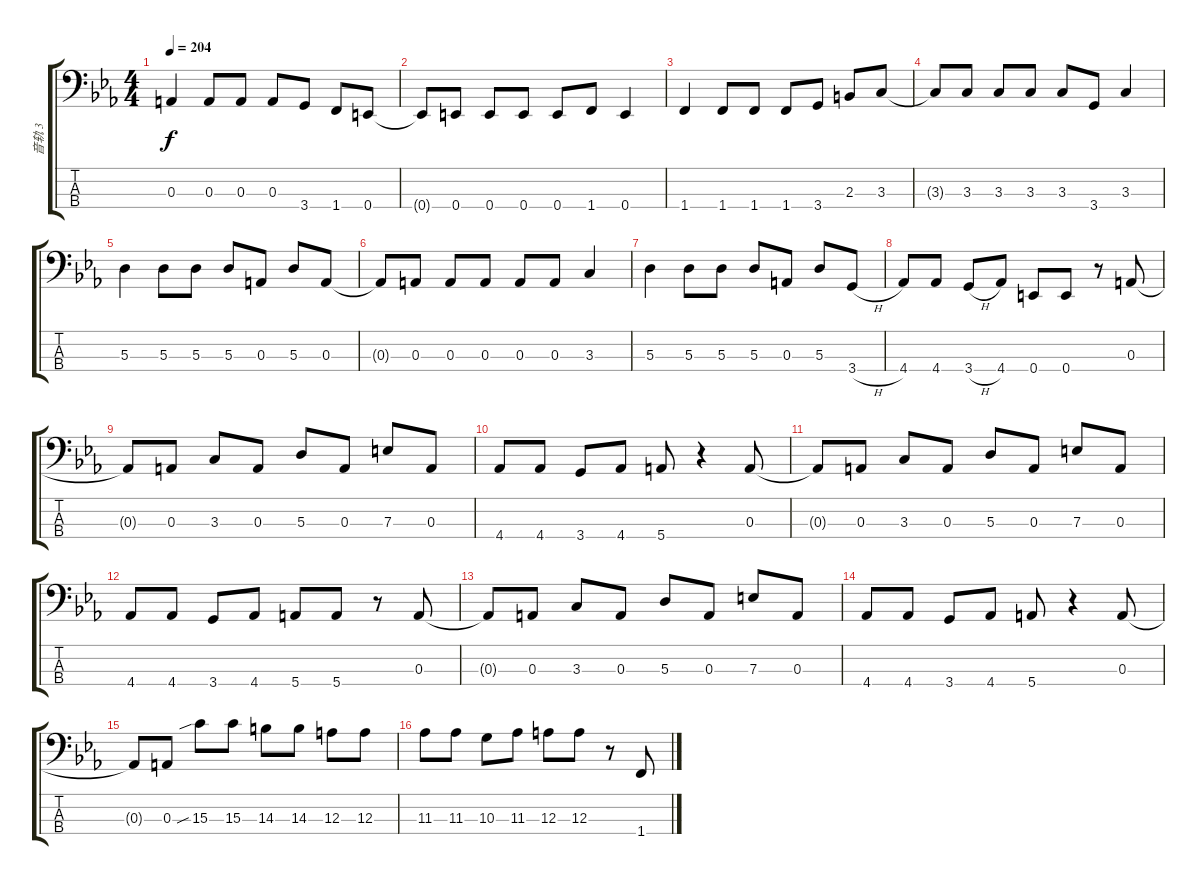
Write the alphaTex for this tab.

\track ("音轨 3" "音轨 3") {instrument electricbassfinger}
\staff {score tabs}
\tuning (G2 D2 A1 E1) {hide}
\ts (4 4)
\tempo 204
\clef f4
\ks eb
0.3.4{dy f} 0.3.8 0.3.8 0.3.8 3.4.8 1.4.8 0.4.8 |
0.4{t}.8 0.4.8 0.4.8 0.4.8 0.4.8 1.4.8 0.4.4 |
1.4.4 1.4.8 1.4.8 1.4.8 3.4.8 2.3.8 3.3.8 |
3.3{t}.8 3.3.8 3.3.8 3.3.8 3.3.8 3.4.8 3.3.4 |
5.3.4 5.3.8 5.3.8 5.3.8 0.3.8 5.3.8 0.3.8 |
0.3{t}.8 0.3.8 0.3.8 0.3.8 0.3.8 0.3.8 3.3.4 |
5.3.4 5.3.8 5.3.8 5.3.8 0.3.8 5.3.8 3.4{h}.8 |
4.4.8 4.4.8 3.4{h}.8 4.4.8 0.4.8 0.4.8 r.8 0.3.8 |
0.3{t}.8 0.3.8 3.3.8 0.3.8 5.3.8 0.3.8 7.3.8 0.3.8 |
4.4.8 4.4.8 3.4.8 4.4.8 5.4.8 r.4 0.3.8 |
0.3{t}.8 0.3.8 3.3.8 0.3.8 5.3.8 0.3.8 7.3.8 0.3.8 |
4.4.8 4.4.8 3.4.8 4.4.8 5.4.8 5.4.8 r.8 0.3.8 |
0.3{t}.8 0.3.8 3.3.8 0.3.8 5.3.8 0.3.8 7.3.8 0.3.8 |
4.4.8 4.4.8 3.4.8 4.4.8 5.4.8 r.4 0.3.8 |
0.3{t}.8 0.3.8 15.3{sib}.8 15.3.8 14.3.8 14.3.8 12.3.8 12.3.8 |
11.3.8 11.3.8 10.3.8 11.3.8 12.3.8 12.3.8 r.8 1.4.8
